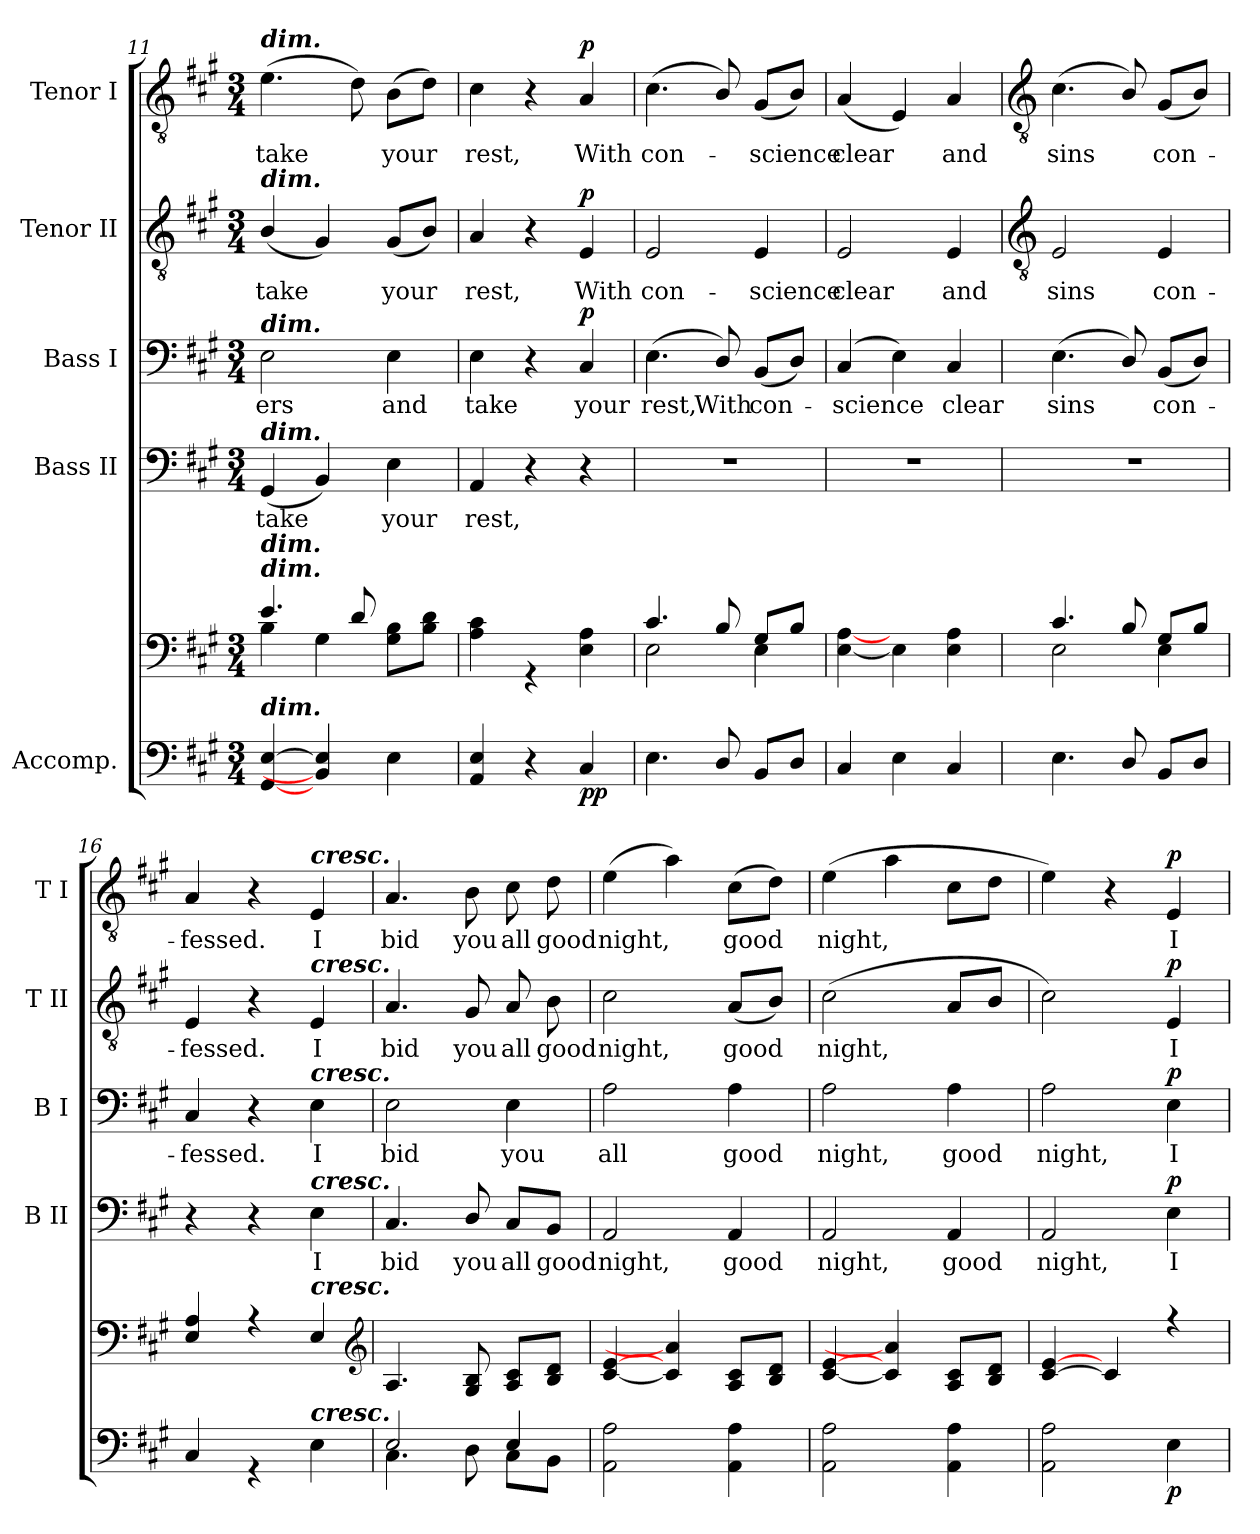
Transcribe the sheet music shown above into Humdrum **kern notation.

**kern	**kern	**dynam	**kern	**text	**dynam	**kern	**text	**dynam	**kern	**text	**dynam	**kern	**text	**dynam
*part5	*part5	*part5	*part4	*part4	*part4	*part3	*part3	*part3	*part2	*part2	*part2	*part1	*part1	*part1
*staff6	*staff5	*staff5/6	*staff4	*staff4	*staff4	*staff3	*staff3	*staff3	*staff2	*staff2	*staff2	*staff1	*staff1	*staff1
*I"Accomp.	*	*	*I"Bass II	*	*	*I"Bass I	*	*	*I"Tenor II	*	*	*I"Tenor I	*	*
*	*	*	*I'B II	*	*	*I'B I	*	*	*I'T II	*	*	*I'T I	*	*
*clefF4	*clefF4	*	*clefF4	*	*	*clefF4	*	*	*clefGv2	*	*	*clefGv2	*	*
*k[f#c#g#]	*k[f#c#g#]	*	*k[f#c#g#]	*	*	*k[f#c#g#]	*	*	*k[f#c#g#]	*	*	*k[f#c#g#]	*	*
*A:	*A:	*	*A:	*	*	*A:	*	*	*A:	*	*	*A:	*	*
*M3/4	*M3/4	*	*M3/4	*	*	*M3/4	*	*	*M3/4	*	*	*M3/4	*	*
=11	=11	=11	=11	=11	=11	=11	=11	=11	=11	=11	=11	=11	=11	=11
*	*^	*	*	*	*	*	*	*	*	*	*	*	*	*
!	!	!	!	!	!	!	!	!	!	!	!	!	!LO:TX:a:Bi:t=dim.	!	!
!	!	!	!	!	!	!	!	!	!	!LO:TX:a:Bi:t=dim.	!	!	!	!	!
!	!	!	!	!	!	!	!LO:TX:a:Bi:t=dim.	!	!	!	!	!	!	!	!
!	!	!	!	!LO:TX:a:Bi:t=dim.	!	!	!	!	!	!	!	!	!	!	!
!	!LO:TX:a:Bi:t=dim.	!	!	!	!	!	!	!	!	!	!	!	!	!	!
!	!LO:TX:a:Bi:t=dim.	!	!	!	!	!	!	!	!	!	!	!	!	!	!
!LO:TX:a:Bi:t=dim.	!	!	!	!	!	!	!	!	!	!	!	!	!	!	!
!	!	!	!	!	!LO:LY:b	!	!	!LO:LY:b	!	!	!LO:LY:b	!	!	!LO:LY:b	!
[4GG# [4E	4.e/	4B\	.	(<4GG#	take	.	2E	-ers	.	(<4B/	take	.	(>4.e	take	.
4BB] 4E]	.	4G#\	.	4BB)	.	.	.	.	.	4G#)	.	.	.	.	.
.	8d/	.	.	.	.	.	.	.	.	.	.	.	8d)	.	.
!	!	!	!	!	!LO:LY:b	!	!	!LO:LY:b	!	!	!LO:LY:b	!	!	!LO:LY:b	!
4E	4ryy	8G#\ 8B\L	.	4E	your	.	4E	and	.	(<8G#L	your	.	(>8BL	your	.
.	.	8B\ 8d\J	.	.	.	.	.	.	.	8BJ)	.	.	8dJ)	.	.
=12	=12	=12	=12	=12	=12	=12	=12	=12	=12	=12	=12	=12	=12	=12	=12
!	!	!	!	!	!LO:LY:b	!	!	!LO:LY:b	!	!	!LO:LY:b	!	!	!LO:LY:b	!
4AA 4E	2.ryy	4A\ 4c#\	.	4AA	rest,	.	4E	take	.	4A	rest,	.	4c#	rest,	.
4r	.	4r	.	4r	.	.	4r	.	.	4r	.	.	4r	.	.
!	!	!	!LO:DY:b=2	!	!	!	!	!LO:LY:b	!	!	!LO:LY:b	!	!	!LO:LY:b	!
!	!	!	!LO:DY:n=1:b	!	!	!	!	!	!LO:DY:b	!	!	!LO:DY:b	!	!	!LO:DY:b
4C#	.	4E\ 4A\	p p	4r	.	.	4C#	your	p	4E	With	p	4A	With	p
=13	=13	=13	=13	=13	=13	=13	=13	=13	=13	=13	=13	=13	=13	=13	=13
!	!	!	!	!LO:N:vis=1	!	!	!	!LO:LY:b	!	!	!LO:LY:b	!	!	!LO:LY:b	!
4.E	4.c#/	2E\	.	2.r	.	.	(<4.E	rest,	.	2E	con-	.	(<4.c#	con-	.
!	!	!	!	!	!	!	!	!LO:LY:b	!	!	!	!	!	!	!
8D/	8B/	.	.	.	.	.	8D/)	With	.	.	.	.	8B/)	.	.
!	!	!	!	!	!	!	!	!LO:LY:b	!	!	!LO:LY:b	!	!	!LO:LY:b	!
8BBL	8G#/L	4E\	.	.	.	.	(<8BBL	con-	.	4E	-science	.	(<8G#L	science	.
8DJ	8B/J	.	.	.	.	.	8DJ)	.	.	.	.	.	8BJ)	.	.
=14	=14	=14	=14	=14	=14	=14	=14	=14	=14	=14	=14	=14	=14	=14	=14
!	!	!	!	!LO:N:vis=1	!	!	!	!LO:LY:b	!	!	!LO:LY:b	!	!	!LO:LY:b	!
4C#/	2.ryy	[4E\ [4A\	.	2.r	.	.	(<4C#	science	.	2E	clear	.	(<4A	clear	.
4E	.	4E\]	.	.	.	.	4E)	.	.	.	.	.	4E)	.	.
!	!	!	!	!	!	!	!	!LO:LY:b	!	!	!LO:LY:b	!	!	!LO:LY:b	!
4C#/	.	4E\ 4A\	.	.	.	.	4C#	clear	.	4E	and	.	4A	and	.
!!LO:LB:g=z
=15	=15	=15	=15	=15	=15	=15	=15	=15	=15	=15	=15	=15	=15	=15	=15
*	*	*	*	*	*	*	*	*	*	*clefGv2	*	*	*clefGv2	*	*
!LO:N:vis=1	!	!	!	!LO:N:vis=1	!	!	!	!LO:LY:b	!	!	!LO:LY:b	!	!	!LO:LY:b	!
*^	*	*	*	*	*	*	*	*	*	*	*	*	*	*	*
2.ryy	4.E\	4.c#/	2E\	.	2.r	.	.	(<4.E	sins	.	2E	sins	.	(<4.c#	sins	.
.	8D/	8B/	.	.	.	.	.	8D/)	.	.	.	.	.	8B/)	.	.
!	!	!	!	!	!	!	!	!	!LO:LY:b	!	!	!LO:LY:b	!	!	!LO:LY:b	!
.	8BB/L	8G#/L	4E\	.	.	.	.	(<8BBL	con-	.	4E	con-	.	(<8G#L	con-	.
.	8D/J	8B/J	.	.	.	.	.	8DJ)	.	.	.	.	.	8BJ)	.	.
=16	=16	=16	=16	=16	=16	=16	=16	=16	=16	=16	=16	=16	=16	=16	=16	=16
!LO:N:vis=1	!	!	!	!	!	!	!	!	!LO:LY:b	!	!	!LO:LY:b	!	!	!LO:LY:b	!
2.ryy	4C#/	4E 4A	2.ryy	.	4r	.	.	4C#	fessed.	.	4E	-fessed.	.	4A	fessed.	.
.	4r	4r	.	.	4r	.	.	4r	.	.	4r	.	.	4r	.	.
!	!	!	!	!	!	!	!	!	!	!	!	!	!	!LO:TX:a:Bi:t=cresc.	!	!
!	!	!	!	!	!	!	!	!	!	!	!LO:TX:a:Bi:t=cresc.	!	!	!	!	!
!	!	!	!	!	!	!	!	!LO:TX:a:Bi:t=cresc.	!	!	!	!	!	!	!	!
!	!	!	!	!	!LO:TX:a:Bi:t=cresc.	!	!	!	!	!	!	!	!	!	!	!
!	!	!LO:TX:a:Bi:t=cresc.	!	!	!	!	!	!	!	!	!	!	!	!	!	!
!	!LO:TX:a:Bi:t=cresc.	!	!	!	!	!	!	!	!	!	!	!	!	!	!	!
!	!	!	!	!	!	!LO:LY:b	!	!	!LO:LY:b	!	!	!LO:LY:b	!	!	!LO:LY:b	!
.	4E\	4E	.	.	4E	I	.	4E	I	.	4E	I	.	4E	I	.
*	*	*clefG2	*	*	*	*	*	*	*	*	*	*	*	*	*	*
=17	=17	=17	=17	=17	=17	=17	=17	=17	=17	=17	=17	=17	=17	=17	=17	=17
!	!	!	!	!	!	!LO:LY:b	!	!	!LO:LY:b	!	!	!LO:LY:b	!	!	!LO:LY:b	!
2E/	4.C#\	4.A	2.ryy	.	4.C#	bid	.	2E	bid	.	4.A	bid	.	4.A	bid	.
!	!	!	!	!	!	!LO:LY:b	!	!	!	!	!	!LO:LY:b	!	!	!LO:LY:b	!
.	8D\	8G# 8B	.	.	8D/	you	.	.	.	.	8G#	you	.	8B	you	.
!	!	!	!	!	!	!LO:LY:b	!	!	!LO:LY:b	!	!	!LO:LY:b	!	!	!LO:LY:b	!
4E/	8C#\L	8A 8c#L	.	.	8C#/L	all	.	4E	you	.	8A	all	.	8c#	all	.
!	!	!	!	!	!	!LO:LY:b	!	!	!	!	!	!LO:LY:b	!	!	!LO:LY:b	!
.	8BB\J	8B 8dJ	.	.	8BB/J	good	.	.	.	.	8B	good	.	8d	good	.
=18	=18	=18	=18	=18	=18	=18	=18	=18	=18	=18	=18	=18	=18	=18	=18	=18
!LO:N:vis=1	!	!	!	!	!	!LO:LY:b	!	!	!LO:LY:b	!	!	!LO:LY:b	!	!	!LO:LY:b	!
2.ryy	2AA\ 2A\	[4c# [4e	2ryy	.	2AA	night,	.	2A	all	.	2c#	night,	.	(>4e	night,	.
.	.	4c#] 4a]	.	.	.	.	.	.	.	.	.	.	.	4a)	.	.
!	!	!	!	!	!	!LO:LY:b	!	!	!LO:LY:b	!	!	!LO:LY:b	!	!	!LO:LY:b	!
.	4AA\ 4A\	8A 8c#L	8ryy	.	4AA	good	.	4A	good	.	(<8AL	good	.	(>8c#L	good	.
.	.	8B 8dJ	8ryy	.	.	.	.	.	.	.	8BJ)	.	.	8dJ)	.	.
=19	=19	=19	=19	=19	=19	=19	=19	=19	=19	=19	=19	=19	=19	=19	=19	=19
!LO:N:vis=1	!	!	!	!	!	!LO:LY:b	!	!	!LO:LY:b	!	!	!LO:LY:b	!	!	!LO:LY:b	!
2.ryy	2AA\ 2A\	[4c# [4e	2ryy	.	2AA	night,	.	2A	night,	.	(>2c#	night,	.	(>4e	night,	.
.	.	4c#] 4a]	.	.	.	.	.	.	.	.	.	.	.	4a	.	.
!	!	!	!	!	!	!LO:LY:b	!	!	!LO:LY:b	!	!	!	!	!	!	!
.	4AA\ 4A\	8A 8c#L	8ryy	.	4AA	good	.	4A	good	.	8AL	.	.	8c#L	.	.
.	.	8B 8dJ	8ryy	.	.	.	.	.	.	.	8BJ	.	.	8dJ	.	.
=20	=20	=20	=20	=20	=20	=20	=20	=20	=20	=20	=20	=20	=20	=20	=20	=20
!LO:N:vis=1	!	!	!	!	!	!LO:LY:b	!	!	!LO:LY:b	!	!	!	!	!	!	!
2.ryy	2AA\ 2A\	[4c# [4e	2.ryy	.	2AA	night,	.	2A	night,	.	2c#)	.	.	4e)	.	.
.	.	4c#]	.	.	.	.	.	.	.	.	.	.	.	4r	.	.
!	!	!	!	!LO:DY:b=2	!	!LO:LY:b	!LO:DY:b	!	!LO:LY:b	!LO:DY:b	!	!LO:LY:b	!LO:DY:b	!	!LO:LY:b	!LO:DY:b
.	4E\	4r	.	p	4E	I	p	4E	I	p	4E	I	p	4E	I	p
*v	*v	*	*	*	*	*	*	*	*	*	*	*	*	*	*	*
*	*v	*v	*	*	*	*	*	*	*	*	*	*	*	*	*
=	=	=	=	=	=	=	=	=	=	=	=	=	=	=
*-	*-	*-	*-	*-	*-	*-	*-	*-	*-	*-	*-	*-	*-	*-
